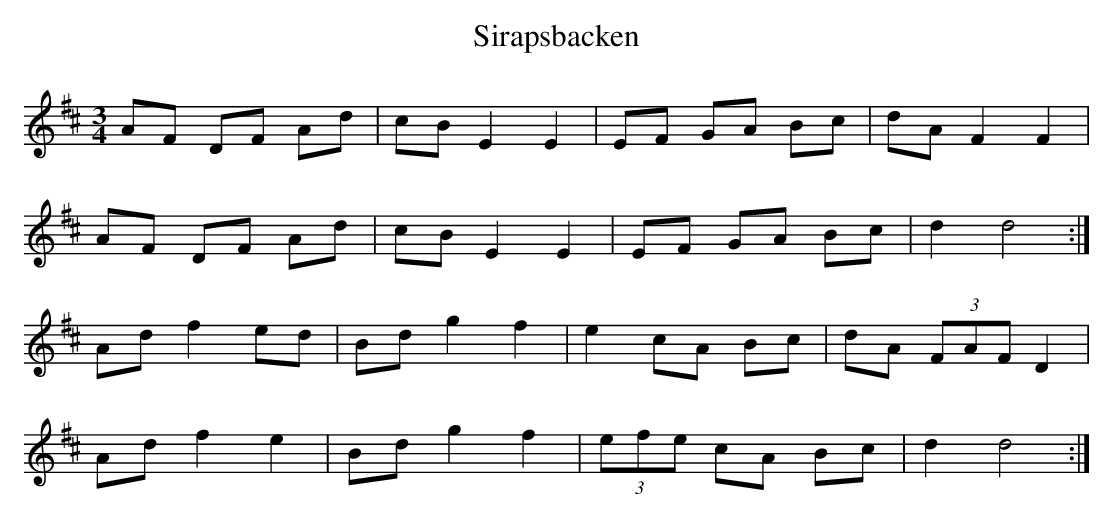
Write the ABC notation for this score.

X:1
T:Sirapsbacken
M:3/4
L:1/8
K:D
AF DF Ad | cB E2 E2 | EF GA Bc | dA F2 F2 |
AF DF Ad | cB E2 E2 | EF GA Bc | d2 d4 :|
Ad f2 ed | Bd g2 f2 | e2 cA Bc | dA (3FAF D2 |
Ad f2 e2 | Bd g2 f2 | (3efe cA Bc | d2 d4 :|
